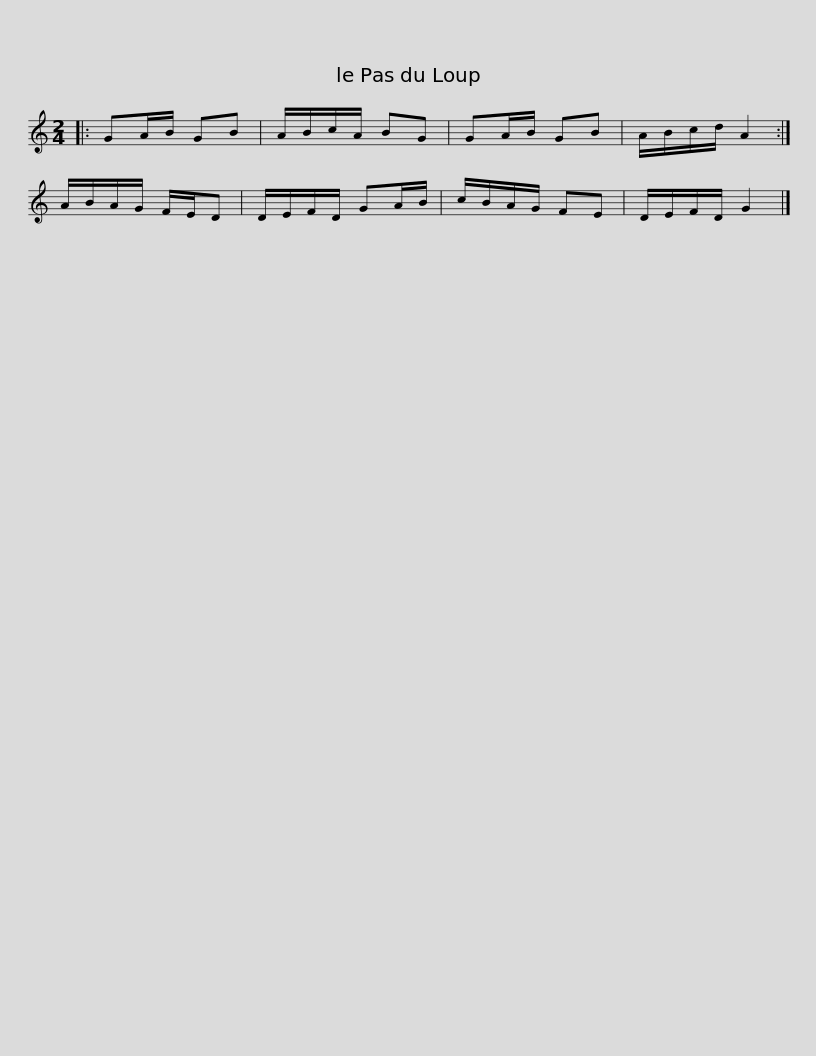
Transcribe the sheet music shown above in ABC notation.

X:1
L:1/8
M:2/4
I:linebreak $
K:C
V:1 treble
V:1
|: GA/B/ GB | A/B/c/A/ BG | GA/B/ GB | A/B/c/d/ A2 :| A/B/A/G/ F/E/D | %5
 D/E/F/D/ GA/B/ | c/B/A/G/ FE | D/E/F/D/ G2 |] %8
